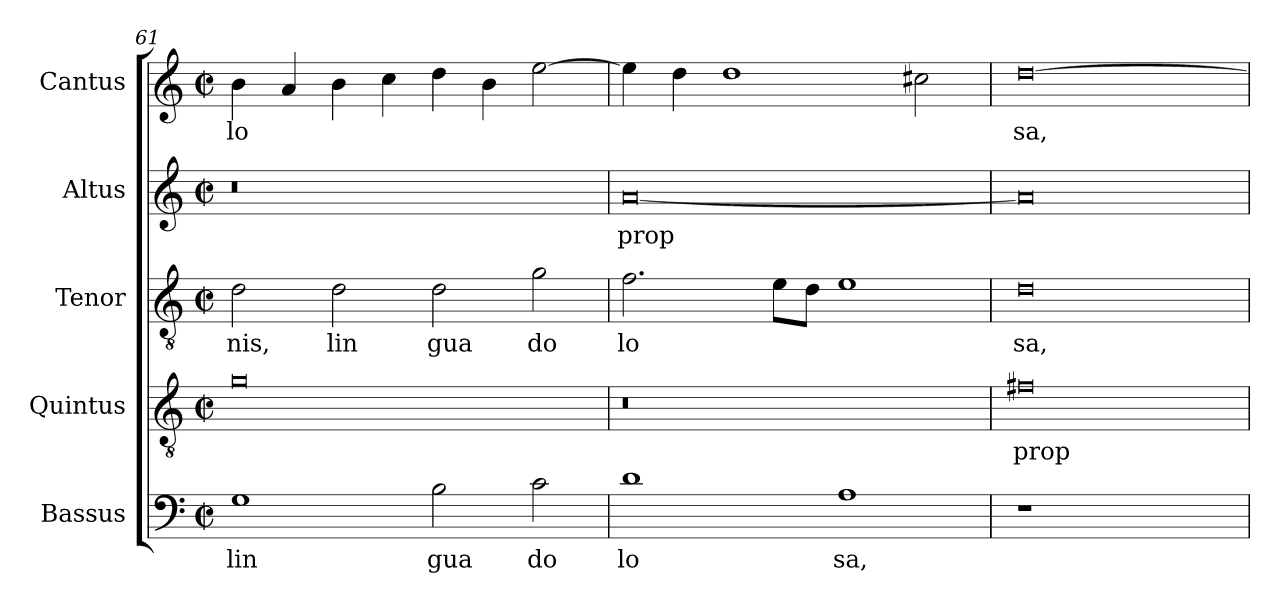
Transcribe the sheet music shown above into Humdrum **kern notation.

**kern	**text	**kern	**text	**kern	**text	**kern	**text	**kern	**text
*part5	*part5	*part4	*part4	*part3	*part3	*part2	*part2	*part1	*part1
*staff5	*staff5	*staff4	*staff4	*staff3	*staff3	*staff2	*staff2	*staff1	*staff1
*I"Bassus	*	*I"Quintus	*	*I"Tenor	*	*I"Altus	*	*I"Cantus	*
!!LO:LB:g=z
*clefF4	*	*clefGv2	*	*clefGv2	*	*clefG2	*	*clefG2	*
*M2/2	*	*M2/2	*	*M2/2	*	*M2/2	*	*M2/2	*
*met(c|)	*	*met(c|)	*	*met(c|)	*	*met(c|)	*	*met(c|)	*
=61	=61	=61	=61	=61	=61	=61	=61	=61	=61
!	!LO:LY:b:cj	!	!	!	!LO:LY:b:cj	!	!	!	!LO:LY:b:cj
1G	lin	0g	.	2d\	nis,	0r	.	4b\	lo
.	.	.	.	.	.	.	.	4a/	.
!	!	!	!	!	!LO:LY:b:cj	!	!	!	!
.	.	.	.	2d\	lin	.	.	4b\	.
.	.	.	.	.	.	.	.	4cc\	.
!	!LO:LY:b:cj	!	!	!	!LO:LY:b:cj	!	!	!	!
2B\	gua	.	.	2d\	gua	.	.	4dd\	.
.	.	.	.	.	.	.	.	4b\	.
!	!LO:LY:b:cj	!	!	!	!LO:LY:b:cj	!	!	!	!
2c\	do	.	.	2g\	do	.	.	[>2ee\	.
=62	=62	=62	=62	=62	=62	=62	=62	=62	=62
!	!LO:LY:b:cj	!	!	!	!LO:LY:b:cj	!	!LO:LY:b	!	!
1d	lo	0r	.	2.f\	lo	[<0a	prop	4ee\]	.
.	.	.	.	.	.	.	.	4dd\	.
.	.	.	.	.	.	.	.	1dd	.
.	.	.	.	8e\L	.	.	.	.	.
.	.	.	.	8d\J	.	.	.	.	.
!	!LO:LY:b:cj	!	!	!	!	!	!	!	!
1A	sa,	.	.	1e	.	.	.	.	.
.	.	.	.	.	.	.	.	2cc#\	.
=63	=63	=63	=63	=63	=63	=63	=63	=63	=63
!	!	!	!LO:LY:b:cj	!	!LO:LY:b:cj	!	!	!	!LO:LY:b:cj
1r	.	0f#X	prop	0d	sa,	0a]	.	[>0dd	sa,
1ryy	.	.	.	.	.	.	.	.	.
=	=	=	=	=	=	=	=	=	=
*-	*-	*-	*-	*-	*-	*-	*-	*-	*-
